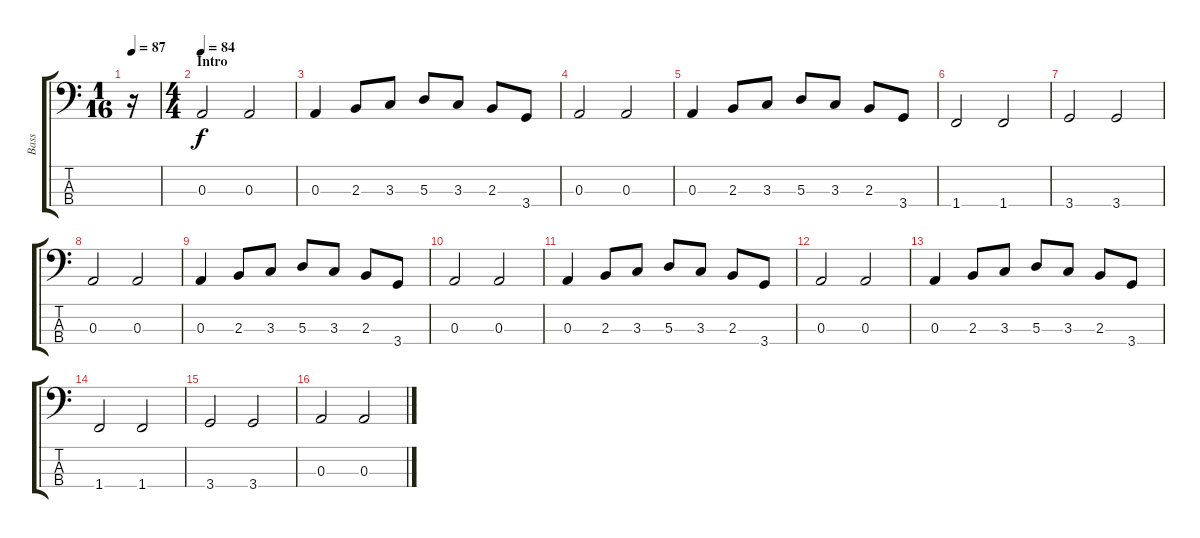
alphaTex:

\track ("Bass" "Bass") {instrument electricbassfinger}
\staff {score tabs}
\tuning (G2 D2 A1 E1) {hide}
\ts (1 16)
\tempo 87
\clef f4
\ks c
r.16{dy f instrument electricbassfinger} |
\ts (4 4)
\section ("" "Intro")
\tempo 84
0.3.2 0.3.2 |
0.3.4 2.3.8 3.3.8 5.3.8 3.3.8 2.3.8 3.4.8 |
0.3.2 0.3.2 |
0.3.4 2.3.8 3.3.8 5.3.8 3.3.8 2.3.8 3.4.8 |
1.4.2 1.4.2 |
3.4.2 3.4.2 |
0.3.2 0.3.2 |
0.3.4 2.3.8 3.3.8 5.3.8 3.3.8 2.3.8 3.4.8 |
0.3.2 0.3.2 |
0.3.4 2.3.8 3.3.8 5.3.8 3.3.8 2.3.8 3.4.8 |
0.3.2 0.3.2 |
0.3.4 2.3.8 3.3.8 5.3.8 3.3.8 2.3.8 3.4.8 |
1.4.2 1.4.2 |
3.4.2 3.4.2 |
0.3.2 0.3.2
